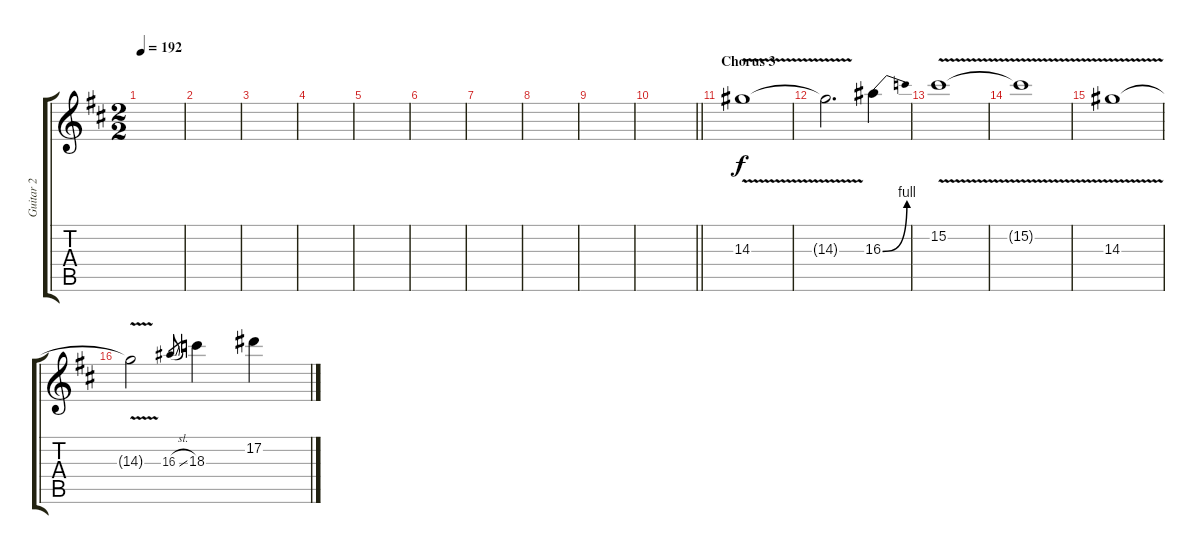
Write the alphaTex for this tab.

\track ("Guitar 2" "Guitar 2") {instrument electricguitarjazz}
\staff {score tabs}
\tuning (Eb4 Bb3 Gb3 Db3 Ab2 Eb2) {hide}
\ts (2 2)
\tempo 192
\clef g2
\ks d
|
|
|
|
|
|
|
|
|
\barLineRight lightlight
|
\section ("" "Chorus 3")
14.3{v}.1 |
14.3{t}.2{d} 16.3{be (bend 0 0 60 4)}.4 |
15.2{v}.1 |
15.2{t}.1 |
14.3{v}.1 |
14.3{t}.2 16.3{sl}.8{gr} 18.3.4 17.2.4
